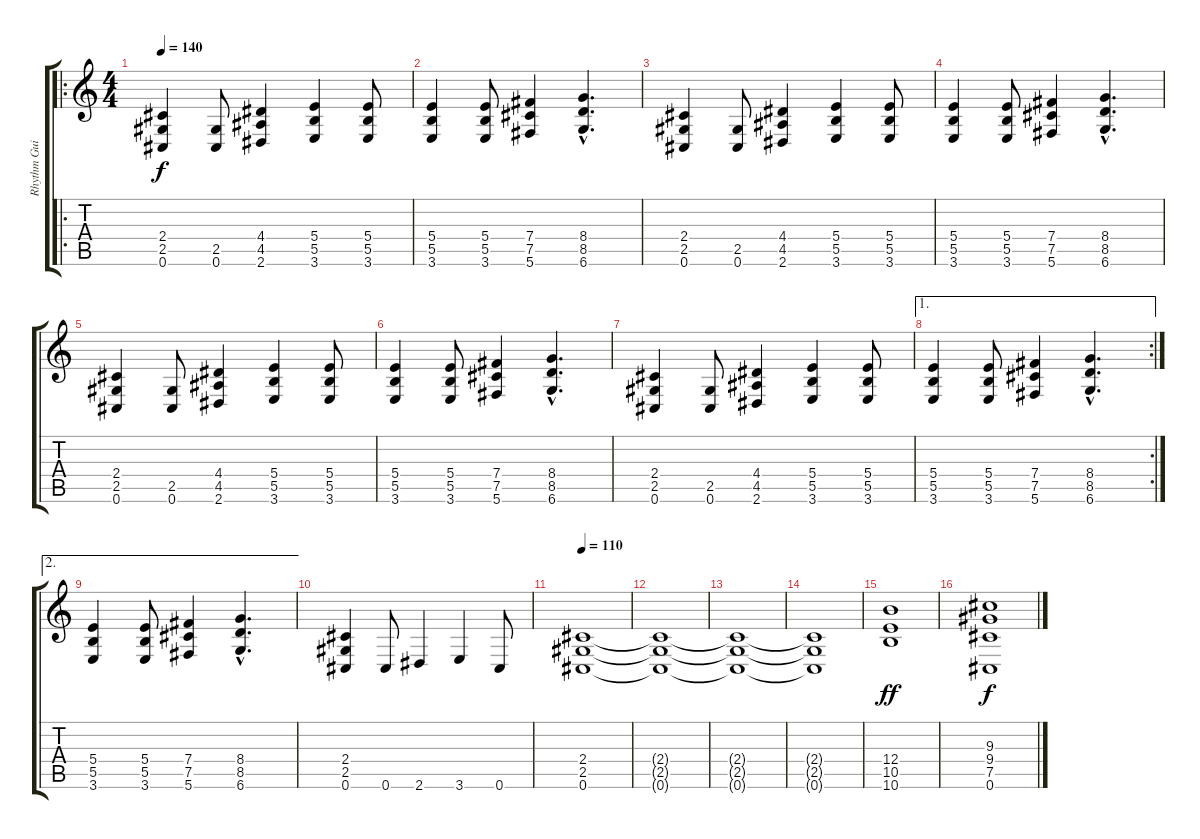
\track ("Rhythm Guitar" "Rhythm Gui") {instrument distortionguitar}
\staff {score tabs}
\tuning (Db4 Ab3 E3 B2 Gb2 Db2) {hide}
\ro
\ts (4 4)
\tempo 140
\clef g2
\ks c
(2.4 2.5 0.6).4{dy f} (2.5 0.6).8 (4.4 4.5 2.6).4 (5.4 5.5 3.6).4 (5.4 5.5 3.6).8 |
(5.4 5.5 3.6).4 (5.4 5.5 3.6).8 (7.4 7.5 5.6).4 (8.4{hac} 8.5{hac} 6.6{hac}).4{d} |
(2.4 2.5 0.6).4 (2.5 0.6).8 (4.4 4.5 2.6).4 (5.4 5.5 3.6).4 (5.4 5.5 3.6).8 |
(5.4 5.5 3.6).4 (5.4 5.5 3.6).8 (7.4 7.5 5.6).4 (8.4{hac} 8.5{hac} 6.6{hac}).4{d} |
(2.4 2.5 0.6).4 (2.5 0.6).8 (4.4 4.5 2.6).4 (5.4 5.5 3.6).4 (5.4 5.5 3.6).8 |
(5.4 5.5 3.6).4 (5.4 5.5 3.6).8 (7.4 7.5 5.6).4 (8.4{hac} 8.5{hac} 6.6{hac}).4{d} |
(2.4 2.5 0.6).4 (2.5 0.6).8 (4.4 4.5 2.6).4 (5.4 5.5 3.6).4 (5.4 5.5 3.6).8 |
\ae 1
\rc 2
(5.4 5.5 3.6).4 (5.4 5.5 3.6).8 (7.4 7.5 5.6).4 (8.4{hac} 8.5{hac} 6.6{hac}).4{d} |
\ae 2
(5.4 5.5 3.6).4 (5.4 5.5 3.6).8 (7.4 7.5 5.6).4 (8.4{hac} 8.5{hac} 6.6{hac}).4{d} |
(2.4 2.5 0.6).4 0.6.8 2.6.4 3.6.4 0.6.8 |
\tempo 110
(2.4 2.5 0.6).1 |
(2.4{t} 2.5{t} 0.6{t}).1 |
(2.4{t} 2.5{t} 0.6{t}).1 |
(2.4{t} 2.5{t} 0.6{t}).1 |
(12.4 10.5 10.6).1{dy ff} |
(9.3 9.4 7.5 0.6).1{dy f}
